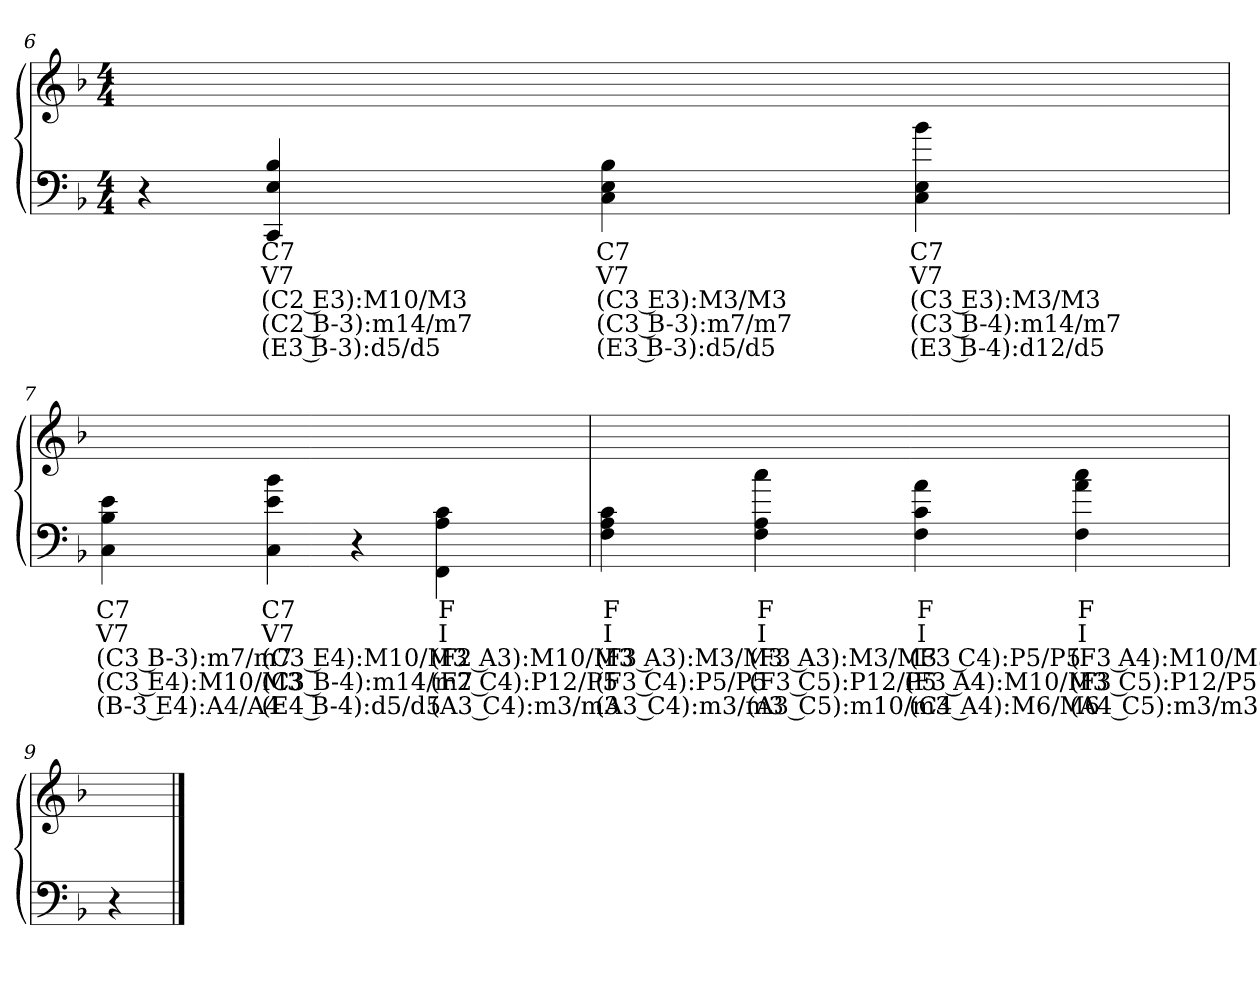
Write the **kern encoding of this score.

**kern	**text	**text	**text	**text	**text	**kern
*part2	*part2	*part2	*part2	*part2	*part2	*part1
*staff2	*staff2	*staff2	*staff2	*staff2	*staff2	*staff1
*clefF4	*	*	*	*	*	*clefG2
*k[b-]	*	*	*	*	*	*k[b-]
*F:	*	*	*	*	*	*F:
*M4/4	*	*	*	*	*	*M4/4
=6	=6	=6	=6	=6	=6	=6
4r	.	.	.	.	.	1ryy
4CC 4E 4B-	C7	V7	(C2 E3):M10/M3	(C2 B-3):m14/m7	(E3 B-3):d5/d5	.
4C 4E 4B-	C7	V7	(C3 E3):M3/M3	(C3 B-3):m7/m7	(E3 B-3):d5/d5	.
4C 4E 4b-	C7	V7	(C3 E3):M3/M3	(C3 B-4):m14/m7	(E3 B-4):d12/d5	.
=7	=7	=7	=7	=7	=7	=7
4C 4B- 4e	C7	V7	(C3 B-3):m7/m7	(C3 E4):M10/M3	(B-3 E4):A4/A4	1ryy
4C 4e 4b-	C7	V7	(C3 E4):M10/M3	(C3 B-4):m14/m7	(E4 B-4):d5/d5	.
4r	.	.	.	.	.	.
4FF 4A 4c	F	I	(F2 A3):M10/M3	(F2 C4):P12/P5	(A3 C4):m3/m3	.
=8	=8	=8	=8	=8	=8	=8
4F 4A 4c	F	I	(F3 A3):M3/M3	(F3 C4):P5/P5	(A3 C4):m3/m3	1ryy
4F 4A 4cc	F	I	(F3 A3):M3/M3	(F3 C5):P12/P5	(A3 C5):m10/m3	.
4F 4c 4a	F	I	(F3 C4):P5/P5	(F3 A4):M10/M3	(C4 A4):M6/M6	.
4F 4a 4cc	F	I	(F3 A4):M10/M3	(F3 C5):P12/P5	(A4 C5):m3/m3	.
=9	=9	=9	=9	=9	=9	=9
4r	.	.	.	.	.	4ryy
==	==	==	==	==	==	==
*-	*-	*-	*-	*-	*-	*-
